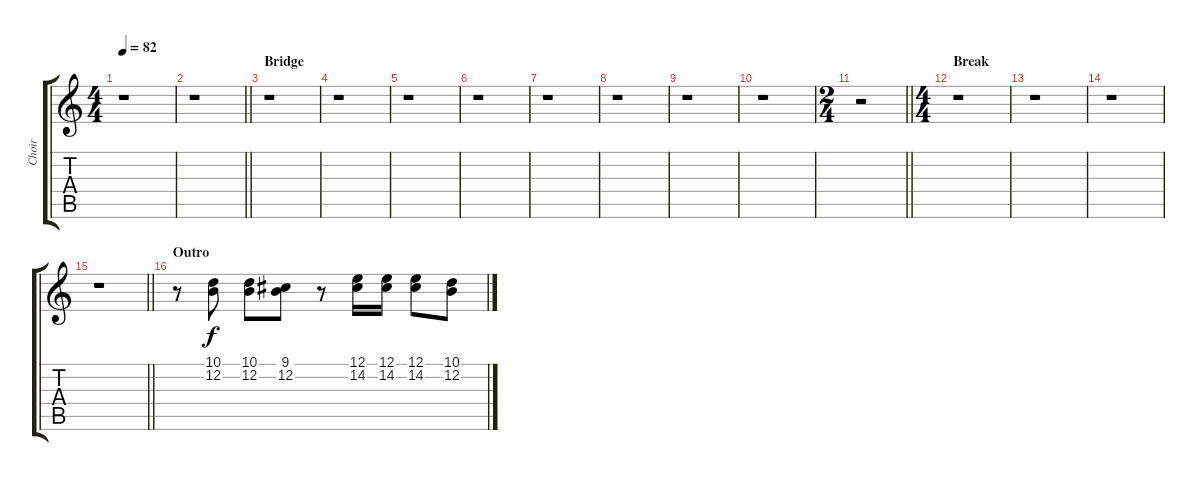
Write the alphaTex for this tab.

\track ("Choir" "Choir") {instrument choiraahs}
\staff {score tabs}
\tuning (E4 B3 G3 D3 A2 E2) {hide}
\ts (4 4)
\tempo 82
\clef g2
\ks c
r.1{dy f} |
\barLineRight lightlight
r.1 |
\section ("" "Bridge")
r.1 |
r.1 |
r.1 |
r.1 |
r.1 |
r.1 |
r.1 |
r.1 |
\ts (2 4)
\barLineRight lightlight
r.2 |
\ts (4 4)
\section ("" "Break")
r.1 |
r.1 |
r.1 |
\barLineRight lightlight
r.1 |
\section ("" "Outro")
r.8 (10.1 12.2).8 (10.1 12.2).8 (9.1 12.2).8 r.8 (12.1 14.2).16 (12.1 14.2).16 (12.1 14.2).8 (10.1 12.2).8
